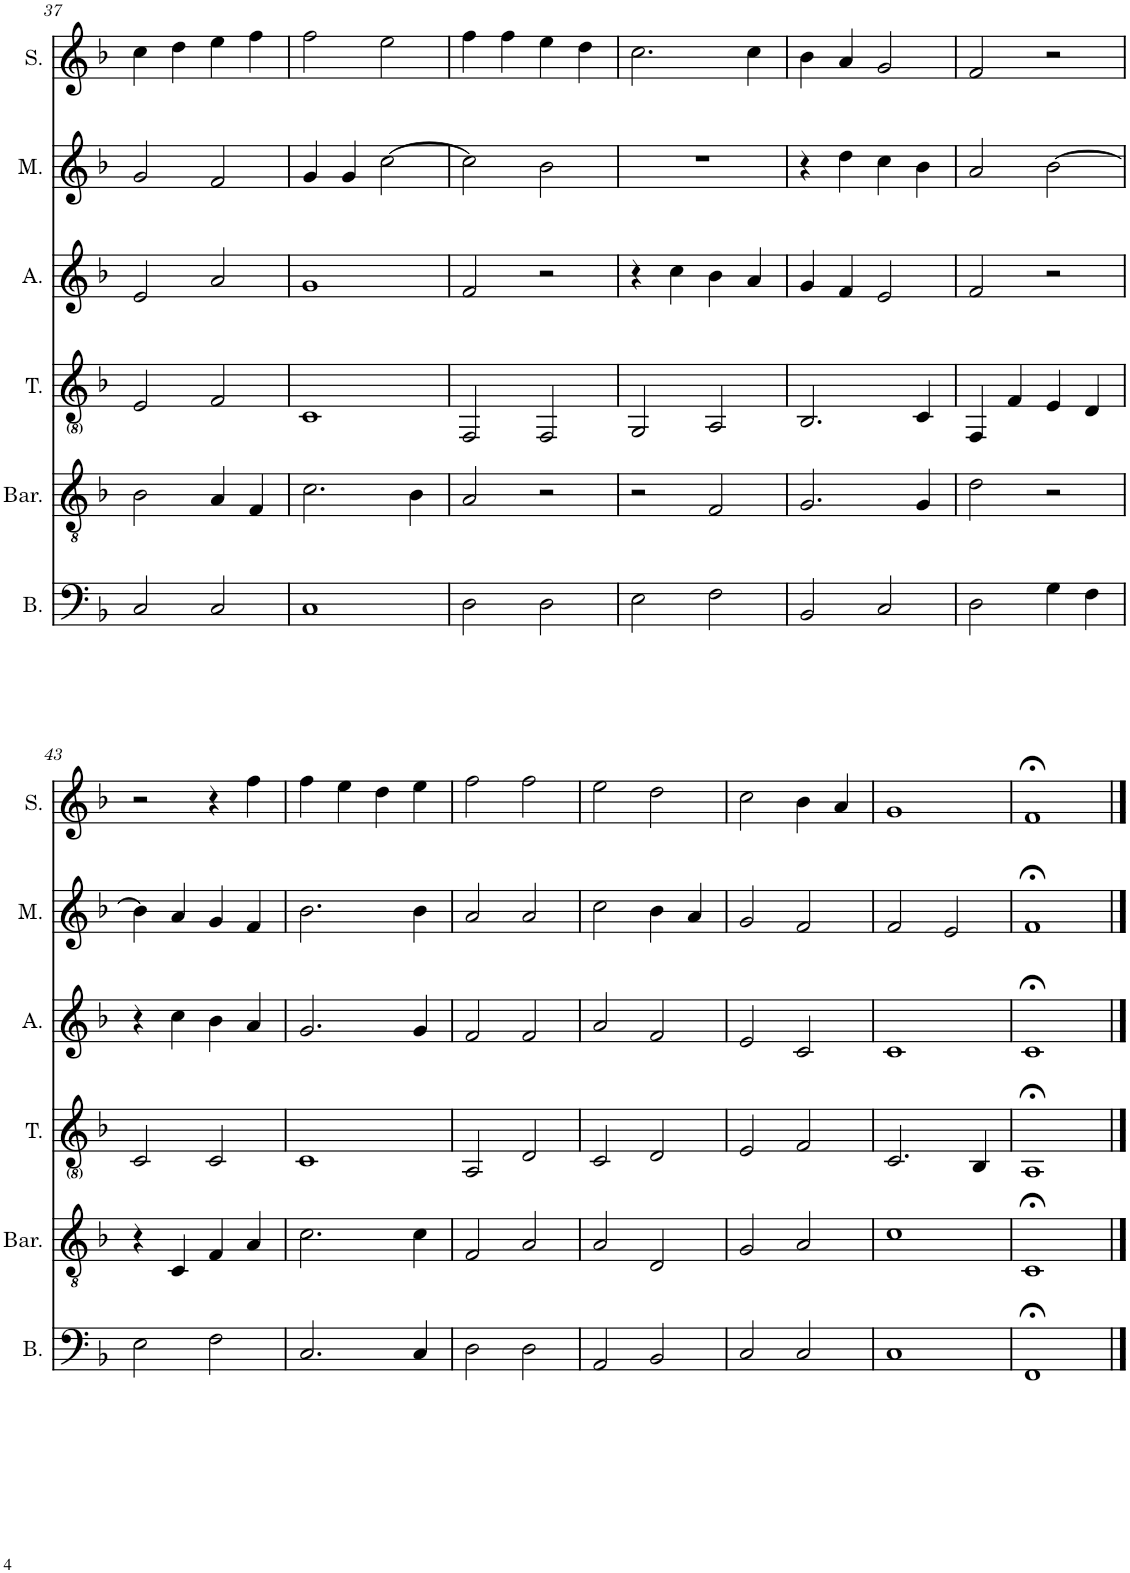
**kern	**kern	**kern	**kern	**kern	**kern
*part6	*part5	*part4	*part3	*part2	*part1
*staff6	*staff5	*staff4	*staff3	*staff2	*staff1
*I"Bass	*I"Baritone	*I"Tenor	*I"Alto	*I"Mezzo	*I"Soprano
*I'B.	*I'Bar.	*I'T.	*I'A.	*I'M.	*I'S.
!!LO:PB:g=z
*clefF4	*clefGv2	*clefG2	*clefG2	*clefG2	*clefG2
*k[b-]	*k[b-]	*k[b-]	*k[b-]	*k[b-]	*k[b-]
*M4/4	*M4/4	*M4/4	*M4/4	*M4/4	*M4/4
=37	=37	=37	=37	=37	=37
2C/	2B-\	2e/	2e/	2g/	4cc\
.	.	.	.	.	4dd\
2C/	4A/	2f/	2a/	2f/	4ee\
.	4F/	.	.	.	4ff\
=38	=38	=38	=38	=38	=38
1C	2.c\	1c	1g	4g/	2ff\
.	.	.	.	4g/	.
.	.	.	.	[2cc\	2ee\
.	4B-\	.	.	.	.
=39	=39	=39	=39	=39	=39
2D\	2A/	2F/	2f/	2cc\]	4ff\
.	.	.	.	.	4ff\
2D\	2r	2F/	2r	2b-\	4ee\
.	.	.	.	.	4dd\
=40	=40	=40	=40	=40	=40
2E\	2r	2G/	4r	1r	2.cc\
.	.	.	4cc\	.	.
2F\	2F/	2A/	4b-\	.	.
.	.	.	4a/	.	4cc\
=41	=41	=41	=41	=41	=41
2BB-/	2.G/	2.B-/	4g/	4r	4b-\
.	.	.	4f/	4dd\	4a/
2C/	.	.	2e/	4cc\	2g/
.	4G/	4c/	.	4b-\	.
=42	=42	=42	=42	=42	=42
2D\	2d\	4F/	2f/	2a/	2f/
.	.	4f/	.	.	.
4G\	2r	4e/	2r	[2b-\	2r
4F\	.	4d/	.	.	.
!!LO:LB:g=z
=43	=43	=43	=43	=43	=43
2E\	4r	2c/	4r	4b-\]	2r
.	4C/	.	4cc\	4a/	.
2F\	4F/	2c/	4b-\	4g/	4r
.	4A/	.	4a/	4f/	4ff\
=44	=44	=44	=44	=44	=44
2.C/	2.c\	1c	2.g/	2.b-\	4ff\
.	.	.	.	.	4ee\
.	.	.	.	.	4dd\
4C/	4c\	.	4g/	4b-\	4ee\
=45	=45	=45	=45	=45	=45
2D\	2F/	2A/	2f/	2a/	2ff\
2D\	2A/	2d/	2f/	2a/	2ff\
=46	=46	=46	=46	=46	=46
2AA/	2A/	2c/	2a/	2cc\	2ee\
2BB-/	2D/	2d/	2f/	4b-\	2dd\
.	.	.	.	4a/	.
=47	=47	=47	=47	=47	=47
2C/	2G/	2e/	2e/	2g/	2cc\
2C/	2A/	2f/	2c/	2f/	4b-\
.	.	.	.	.	4a/
=48	=48	=48	=48	=48	=48
1C	1c	2.c/	1c	2f/	1g
.	.	.	.	2e/	.
.	.	4B-/	.	.	.
=49	=49	=49	=49	=49	=49
1FF;<	1C;<	1A;<	1c;<	1f;<	1f;<
==	==	==	==	==	==
*-	*-	*-	*-	*-	*-
